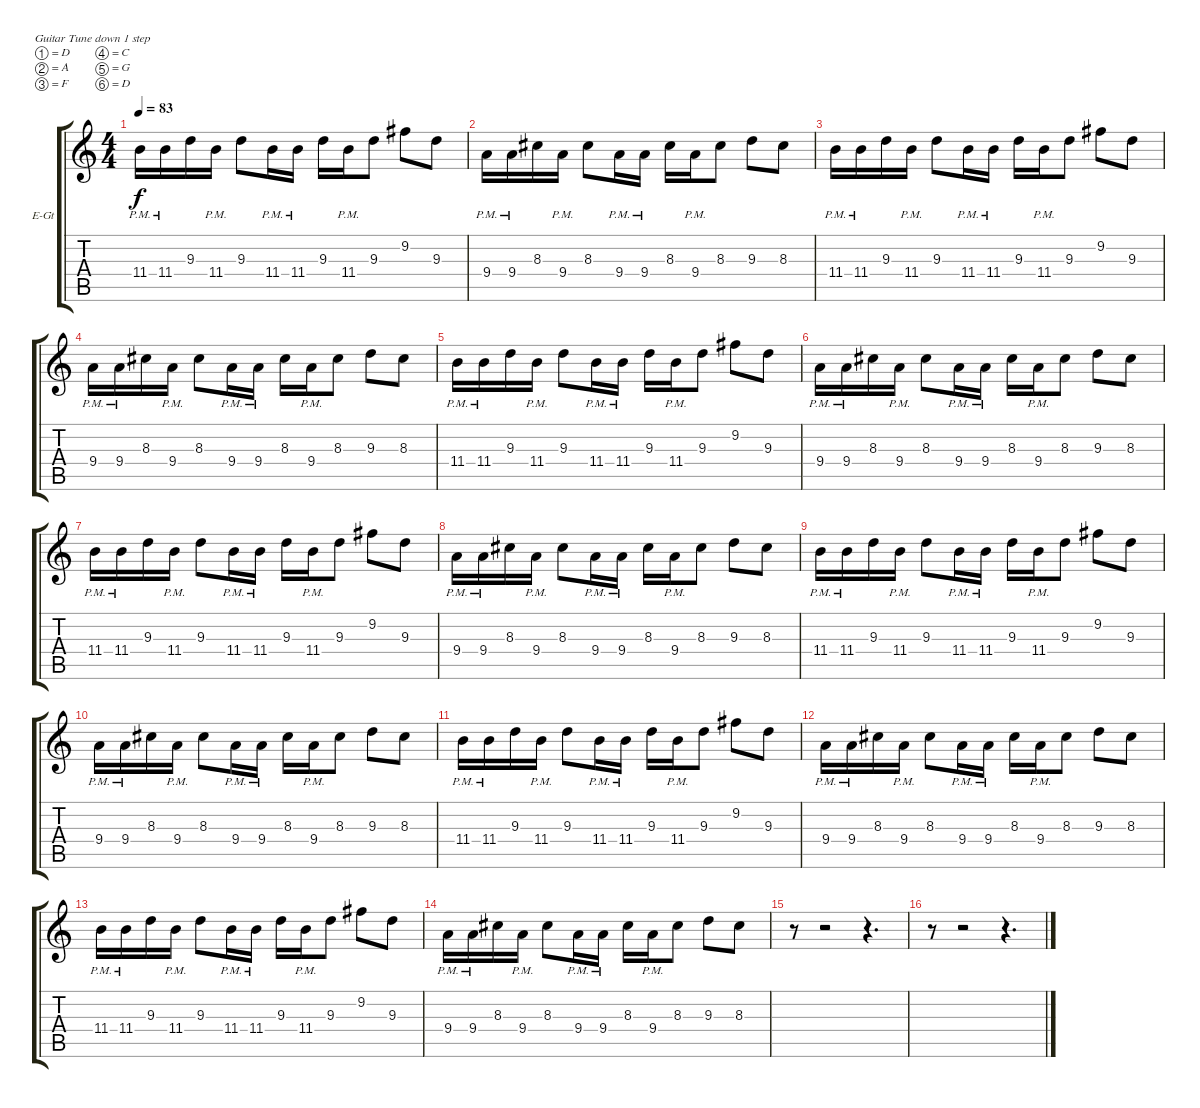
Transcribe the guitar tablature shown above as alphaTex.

\bracketExtendMode groupsimilarinstruments
\firstSystemTrackNameOrientation horizontal
\otherSystemsTrackNameOrientation horizontal
\track ("Äîðîæêà 2" "E-Gt") {mute instrument distortionguitar}
\staff {score tabs}
\tuning (D4 A3 F3 C3 G2 D2)
\ts (4 4)
\tempo 83
\clef g2
\ks c
11.4{pm}.16{dy f} 11.4{pm}.16 9.3.16 11.4{pm}.16 9.3.8 11.4{pm}.16 11.4{pm}.16 9.3.16 11.4{pm}.16 9.3.8 9.2.8 9.3.8 |
9.4{pm}.16 9.4{pm}.16 8.3.16 9.4{pm}.16 8.3.8 9.4{pm}.16 9.4{pm}.16 8.3.16 9.4{pm}.16 8.3.8 9.3.8 8.3.8 |
11.4{pm}.16 11.4{pm}.16 9.3.16 11.4{pm}.16 9.3.8 11.4{pm}.16 11.4{pm}.16 9.3.16 11.4{pm}.16 9.3.8 9.2.8 9.3.8 |
9.4{pm}.16 9.4{pm}.16 8.3.16 9.4{pm}.16 8.3.8 9.4{pm}.16 9.4{pm}.16 8.3.16 9.4{pm}.16 8.3.8 9.3.8 8.3.8 |
11.4{pm}.16 11.4{pm}.16 9.3.16 11.4{pm}.16 9.3.8 11.4{pm}.16 11.4{pm}.16 9.3.16 11.4{pm}.16 9.3.8 9.2.8 9.3.8 |
9.4{pm}.16 9.4{pm}.16 8.3.16 9.4{pm}.16 8.3.8 9.4{pm}.16 9.4{pm}.16 8.3.16 9.4{pm}.16 8.3.8 9.3.8 8.3.8 |
11.4{pm}.16 11.4{pm}.16 9.3.16 11.4{pm}.16 9.3.8 11.4{pm}.16 11.4{pm}.16 9.3.16 11.4{pm}.16 9.3.8 9.2.8 9.3.8 |
9.4{pm}.16 9.4{pm}.16 8.3.16 9.4{pm}.16 8.3.8 9.4{pm}.16 9.4{pm}.16 8.3.16 9.4{pm}.16 8.3.8 9.3.8 8.3.8 |
11.4{pm}.16 11.4{pm}.16 9.3.16 11.4{pm}.16 9.3.8 11.4{pm}.16 11.4{pm}.16 9.3.16 11.4{pm}.16 9.3.8 9.2.8 9.3.8 |
9.4{pm}.16 9.4{pm}.16 8.3.16 9.4{pm}.16 8.3.8 9.4{pm}.16 9.4{pm}.16 8.3.16 9.4{pm}.16 8.3.8 9.3.8 8.3.8 |
11.4{pm}.16 11.4{pm}.16 9.3.16 11.4{pm}.16 9.3.8 11.4{pm}.16 11.4{pm}.16 9.3.16 11.4{pm}.16 9.3.8 9.2.8 9.3.8 |
9.4{pm}.16 9.4{pm}.16 8.3.16 9.4{pm}.16 8.3.8 9.4{pm}.16 9.4{pm}.16 8.3.16 9.4{pm}.16 8.3.8 9.3.8 8.3.8 |
11.4{pm}.16 11.4{pm}.16 9.3.16 11.4{pm}.16 9.3.8 11.4{pm}.16 11.4{pm}.16 9.3.16 11.4{pm}.16 9.3.8 9.2.8 9.3.8 |
9.4{pm}.16 9.4{pm}.16 8.3.16 9.4{pm}.16 8.3.8 9.4{pm}.16 9.4{pm}.16 8.3.16 9.4{pm}.16 8.3.8 9.3.8 8.3.8 |
r.8 r.2 r.4{d} |
r.8 r.2 r.4{d}
